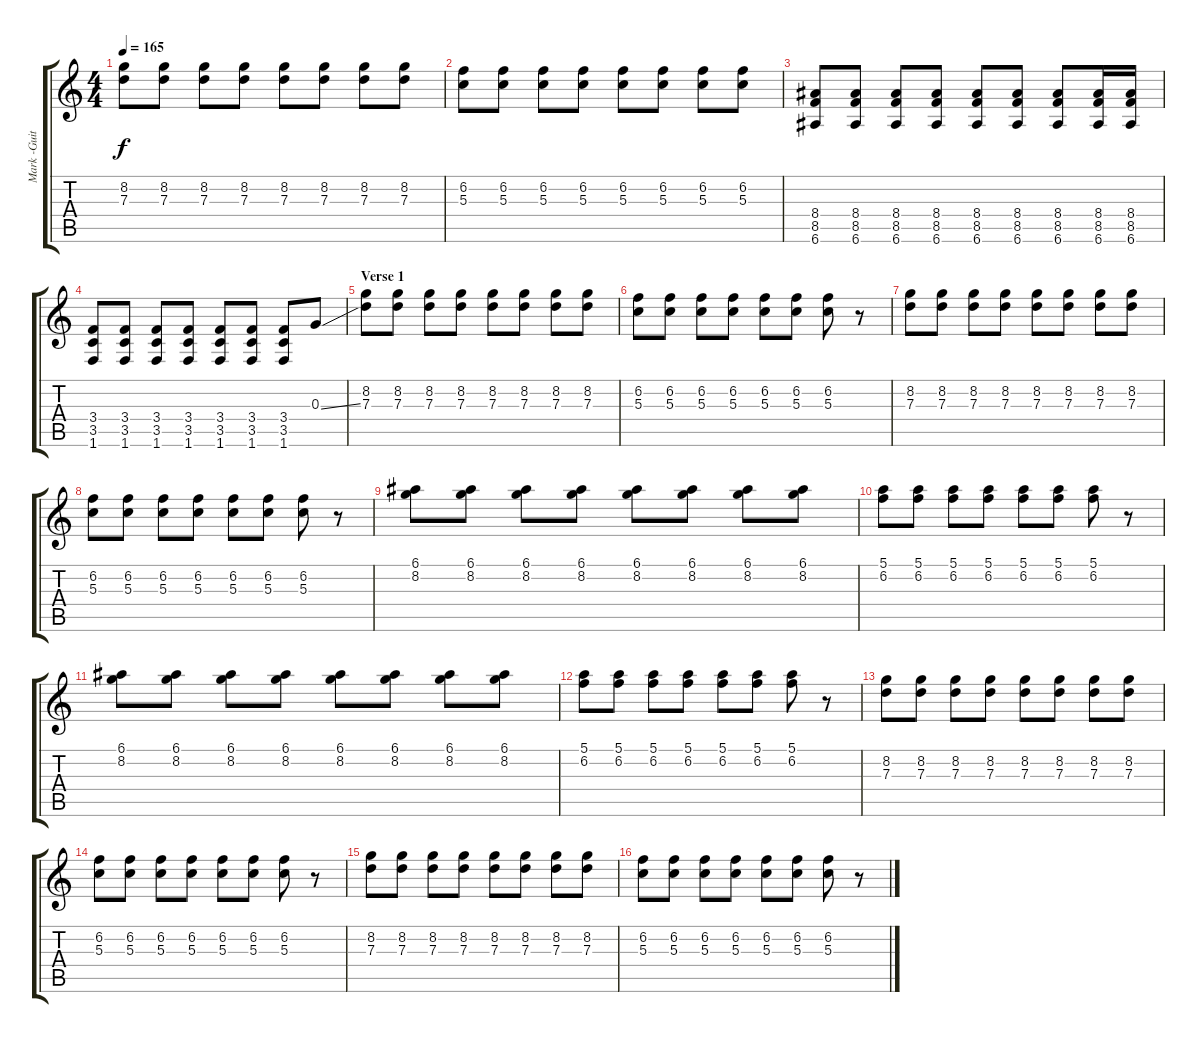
\track ("Mark -Guitar" "Mark -Guit") {instrument distortionguitar}
\staff {score tabs}
\tuning (E4 B3 G3 D3 A2 E2) {hide}
\ts (4 4)
\tempo 165
\clef g2
\ks c
(8.2 7.3).8{dy f} (8.2 7.3).8 (8.2 7.3).8 (8.2 7.3).8 (8.2 7.3).8 (8.2 7.3).8 (8.2 7.3).8 (8.2 7.3).8 |
(6.2 5.3).8 (6.2 5.3).8 (6.2 5.3).8 (6.2 5.3).8 (6.2 5.3).8 (6.2 5.3).8 (6.2 5.3).8 (6.2 5.3).8 |
(8.4 8.5 6.6).8 (8.4 8.5 6.6).8 (8.4 8.5 6.6).8 (8.4 8.5 6.6).8 (8.4 8.5 6.6).8 (8.4 8.5 6.6).8 (8.4 8.5 6.6).8 (8.4 8.5 6.6).16 (8.4 8.5 6.6).16 |
(3.4 3.5 1.6).8 (3.4 3.5 1.6).8 (3.4 3.5 1.6).8 (3.4 3.5 1.6).8 (3.4 3.5 1.6).8 (3.4 3.5 1.6).8 (3.4 3.5 1.6).8 0.3{ss}.8 |
\section ("" "Verse 1")
(8.2 7.3).8 (8.2 7.3).8 (8.2 7.3).8 (8.2 7.3).8 (8.2 7.3).8 (8.2 7.3).8 (8.2 7.3).8 (8.2 7.3).8 |
(6.2 5.3).8 (6.2 5.3).8 (6.2 5.3).8 (6.2 5.3).8 (6.2 5.3).8 (6.2 5.3).8 (6.2 5.3).8 r.8 |
(8.2 7.3).8 (8.2 7.3).8 (8.2 7.3).8 (8.2 7.3).8 (8.2 7.3).8 (8.2 7.3).8 (8.2 7.3).8 (8.2 7.3).8 |
(6.2 5.3).8 (6.2 5.3).8 (6.2 5.3).8 (6.2 5.3).8 (6.2 5.3).8 (6.2 5.3).8 (6.2 5.3).8 r.8 |
(6.1 8.2).8 (6.1 8.2).8 (6.1 8.2).8 (6.1 8.2).8 (6.1 8.2).8 (6.1 8.2).8 (6.1 8.2).8 (6.1 8.2).8 |
(5.1 6.2).8 (5.1 6.2).8 (5.1 6.2).8 (5.1 6.2).8 (5.1 6.2).8 (5.1 6.2).8 (5.1 6.2).8 r.8 |
(6.1 8.2).8 (6.1 8.2).8 (6.1 8.2).8 (6.1 8.2).8 (6.1 8.2).8 (6.1 8.2).8 (6.1 8.2).8 (6.1 8.2).8 |
(5.1 6.2).8 (5.1 6.2).8 (5.1 6.2).8 (5.1 6.2).8 (5.1 6.2).8 (5.1 6.2).8 (5.1 6.2).8 r.8 |
(8.2 7.3).8 (8.2 7.3).8 (8.2 7.3).8 (8.2 7.3).8 (8.2 7.3).8 (8.2 7.3).8 (8.2 7.3).8 (8.2 7.3).8 |
(6.2 5.3).8 (6.2 5.3).8 (6.2 5.3).8 (6.2 5.3).8 (6.2 5.3).8 (6.2 5.3).8 (6.2 5.3).8 r.8 |
(8.2 7.3).8 (8.2 7.3).8 (8.2 7.3).8 (8.2 7.3).8 (8.2 7.3).8 (8.2 7.3).8 (8.2 7.3).8 (8.2 7.3).8 |
(6.2 5.3).8 (6.2 5.3).8 (6.2 5.3).8 (6.2 5.3).8 (6.2 5.3).8 (6.2 5.3).8 (6.2 5.3).8 r.8
